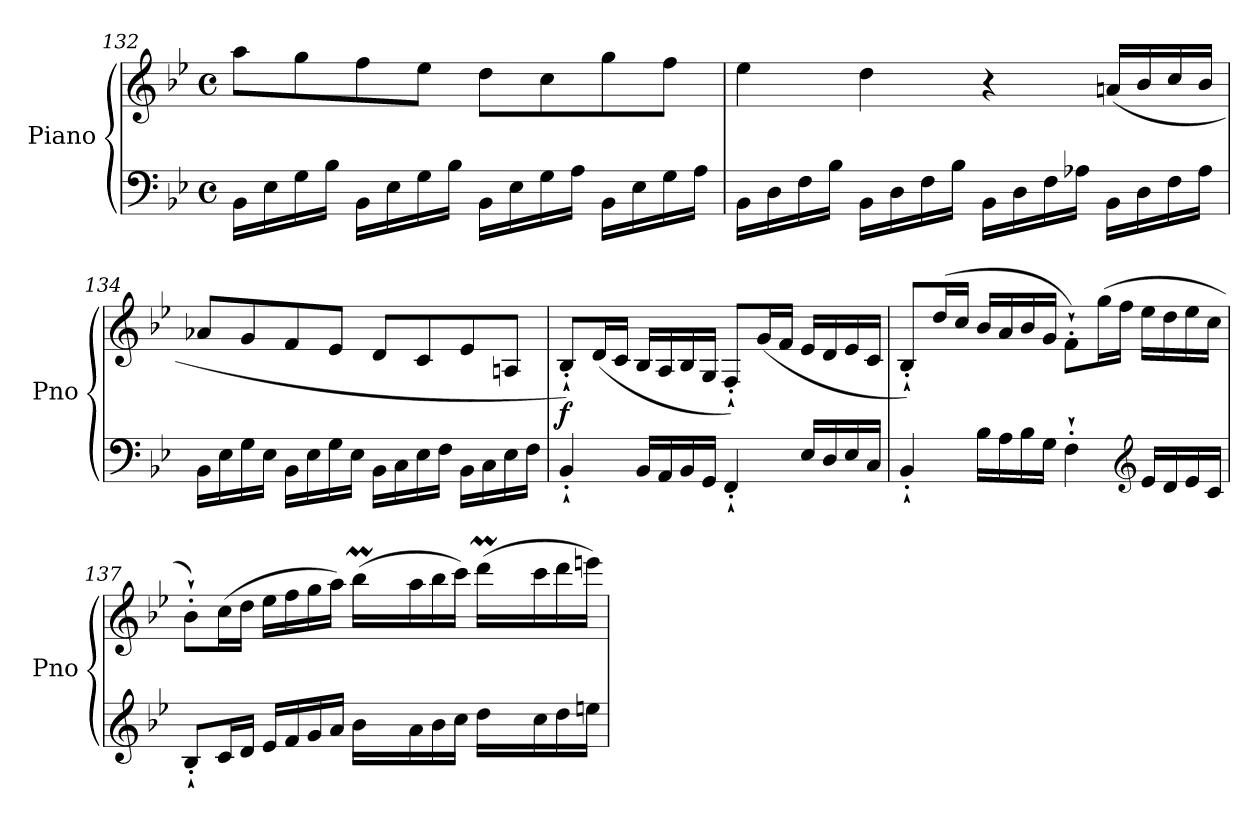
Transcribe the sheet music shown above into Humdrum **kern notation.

**kern	**kern	**dynam
*part1	*part1	*part1
*staff2	*staff1	*staff1/2
*I"Piano	*	*
*I'Pno	*	*
*clefF4	*clefG2	*
*k[b-e-]	*k[b-e-]	*
*M4/4	*M4/4	*
*met(c)	*met(c)	*
=132	=132	=132
16BB-\LL	8aa\L	.
16E-\	.	.
16G\	8gg\	.
16B-\JJ	.	.
16BB-\LL	8ff\	.
16E-\	.	.
16G\	8ee-\J	.
16B-\JJ	.	.
16BB-\LL	8dd\L	.
16E-\	.	.
16G\	8cc\	.
16A\JJ	.	.
16BB-\LL	8gg\	.
16E-\	.	.
16G\	8ff\J	.
16A\JJ	.	.
!!LO:PB:g=z
=133	=133	=133
16BB-\LL	4ee-\	.
16D\	.	.
16F\	.	.
16B-\JJ	.	.
16BB-\LL	4dd\	.
16D\	.	.
16F\	.	.
16B-\JJ	.	.
16BB-\LL	4r	.
16D\	.	.
16F\	.	.
16A-X\JJ	.	.
!	!	!LO:DY:b
16BB-\LL	(>16an/LL	other-dynamics
16D\	16b-/	.
16F\	16cc/	.
16A-\JJ	16b-/JJ	.
!!LO:LB:g=z
=134	=134	=134
16BB-\LL	8a-X/L	.
16E-\	.	.
16G\	8g/	.
16E-\JJ	.	.
16BB-\LL	8f/	.
16E-\	.	.
16G\	8e-/J	.
16E-\JJ	.	.
16BB-\LL	8d/L	.
16C\	.	.
16E-\	8c/	.
16F\JJ	.	.
16BB-\LL	8e-/	.
16C\	.	.
16E-\	8An/J	.
16F\JJ	.	.
=135	=135	=135
!	!	!LO:DY:b
4BB-'`/	8B-'`/L)	f
.	(<16d/L	.
.	16c/JJ	.
16BB-/LL	16B-/LL	.
16AA/	16A/	.
16BB-/	16B-/	.
16GG/JJ	16G/JJ	.
4FF'`/	8F'`/L)	.
.	(<16g/L	.
.	16f/JJ	.
16E-/LL	16e-/LL	.
16D/	16d/	.
16E-/	16e-/	.
16C/JJ	16c/JJ	.
=136	=136	=136
4BB-'`/	8B-'`/L)	.
.	(>16dd/L	.
.	16cc/JJ	.
16B-\LL	16b-/LL	.
16A\	16a/	.
16B-\	16b-/	.
16G\JJ	16g/JJ	.
4F'`\	8f'`\L)	.
.	(>16gg\L	.
.	16ff\JJ	.
*clefG2	*	*
16e-/LL	16ee-\LL	.
16d/	16dd\	.
16e-/	16ee-\	.
16c/JJ	16cc\JJ	.
!!LO:PB:g=z
=137	=137	=137
*	*^	*
8B-'`/L	8b-'`\L)	2ryy	.
16c/L	(>16cc\L	.	.
16d/JJ	16dd\JJ	.	.
16e-/LL	16ee-\LL	.	.
16f/	16ff\	.	.
16g/	16gg\	.	.
16a/JJ	16aa\JJ)	.	.
*	*	*Xtuplet	*
16b-\LL	(>16bb-M\LL	48ryy	.
.	.	48cccLLLyy	.
.	.	48bb-JJJyy	.
16a\	16aa\	8.ryy	.
16b-\	16bb-\	.	.
16cc\JJ	16ccc\JJ)	.	.
16dd\LL	(>16dddm\LL	48ryy	.
.	.	48eee-LLLyy	.
.	.	48dddJJJyy	.
16cc\	16ccc\	8.ryy	.
16dd\	16ddd\	.	.
16een\JJ	16eeen\JJ)	.	.
*	*v	*v	*
=	=	=
*-	*-	*-
